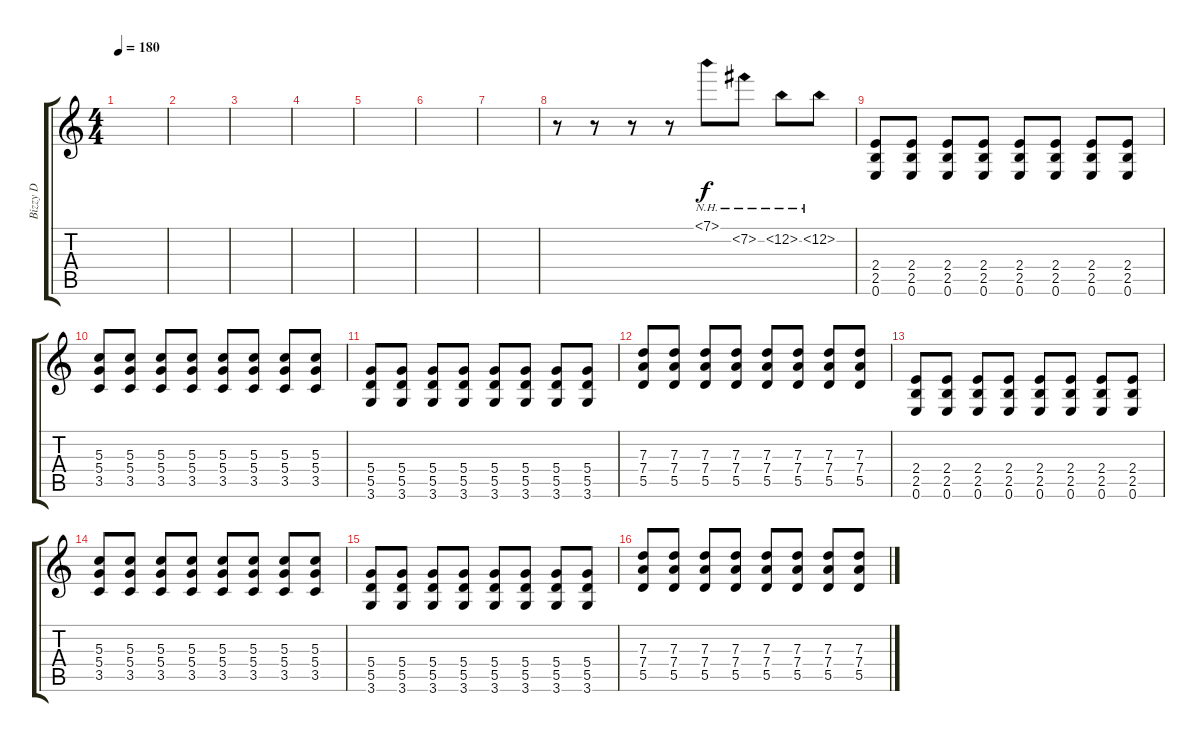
\track ("Bizzy D" "Bizzy D") {instrument distortionguitar}
\staff {score tabs}
\tuning (E4 B3 G3 D3 A2 E2) {hide}
\ts (4 4)
\tempo 180
\clef g2
\ks c
|
|
|
|
|
|
|
r.8 r.8 r.8 r.8 7.1{nh}.8 7.2{nh}.8 0.2{nh}.8 0.2{nh}.8 |
(2.4 2.5 0.6).8 (2.4 2.5 0.6).8 (2.4 2.5 0.6).8 (2.4 2.5 0.6).8 (2.4 2.5 0.6).8 (2.4 2.5 0.6).8 (2.4 2.5 0.6).8 (2.4 2.5 0.6).8 |
(5.3 5.4 3.5).8 (5.3 5.4 3.5).8 (5.3 5.4 3.5).8 (5.3 5.4 3.5).8 (5.3 5.4 3.5).8 (5.3 5.4 3.5).8 (5.3 5.4 3.5).8 (5.3 5.4 3.5).8 |
(5.4 5.5 3.6).8 (5.4 5.5 3.6).8 (5.4 5.5 3.6).8 (5.4 5.5 3.6).8 (5.4 5.5 3.6).8 (5.4 5.5 3.6).8 (5.4 5.5 3.6).8 (5.4 5.5 3.6).8 |
(7.3 7.4 5.5).8 (7.3 7.4 5.5).8 (7.3 7.4 5.5).8 (7.3 7.4 5.5).8 (7.3 7.4 5.5).8 (7.3 7.4 5.5).8 (7.3 7.4 5.5).8 (7.3 7.4 5.5).8 |
(2.4 2.5 0.6).8 (2.4 2.5 0.6).8 (2.4 2.5 0.6).8 (2.4 2.5 0.6).8 (2.4 2.5 0.6).8 (2.4 2.5 0.6).8 (2.4 2.5 0.6).8 (2.4 2.5 0.6).8 |
(5.3 5.4 3.5).8 (5.3 5.4 3.5).8 (5.3 5.4 3.5).8 (5.3 5.4 3.5).8 (5.3 5.4 3.5).8 (5.3 5.4 3.5).8 (5.3 5.4 3.5).8 (5.3 5.4 3.5).8 |
(5.4 5.5 3.6).8 (5.4 5.5 3.6).8 (5.4 5.5 3.6).8 (5.4 5.5 3.6).8 (5.4 5.5 3.6).8 (5.4 5.5 3.6).8 (5.4 5.5 3.6).8 (5.4 5.5 3.6).8 |
(7.3 7.4 5.5).8 (7.3 7.4 5.5).8 (7.3 7.4 5.5).8 (7.3 7.4 5.5).8 (7.3 7.4 5.5).8 (7.3 7.4 5.5).8 (7.3 7.4 5.5).8 (7.3 7.4 5.5).8
